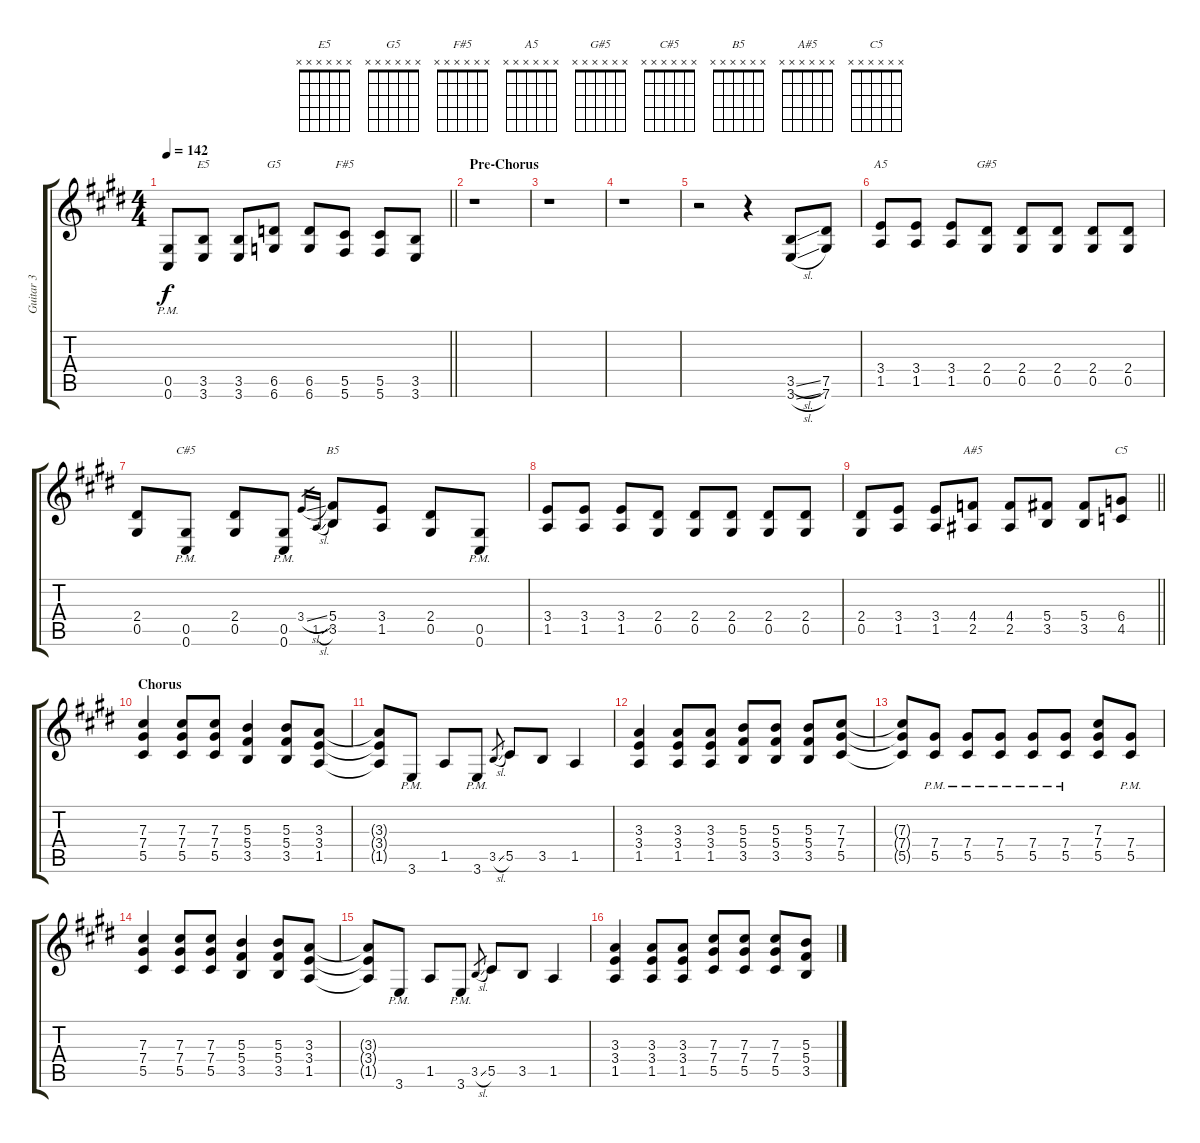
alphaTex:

\track ("Guitar 3" "Guitar 3") {instrument distortionguitar}
\staff {score tabs}
\tuning (Eb4 Bb3 Gb3 Db3 Ab2 Db2) {hide}
\chord ("E5" x x x x x x)
\chord ("G5" x x x x x x)
\chord ("F#5" x x x x x x)
\chord ("A5" x x x x x x)
\chord ("G#5" x x x x x x)
\chord ("C#5" x x x x x x)
\chord ("B5" x x x x x x)
\chord ("A#5" x x x x x x)
\chord ("C5" x x x x x x)
\ts (4 4)
\tempo 142
\clef g2
\barLineRight lightlight
\ks c#minor
(0.5{pm} 0.6{pm}).8{dy f} (3.5 3.6).8{ch "E5"} (3.5 3.6).8 (6.5 6.6).8{ch "G5"} (6.5 6.6).8 (5.5 5.6).8{ch "F#5"} (5.5 5.6).8 (3.5 3.6).8 |
\section ("" "Pre-Chorus")
r.1 |
r.1 |
r.1 |
r.2 r.4 (3.5{sl} 3.6{sl}).8 (7.5 7.6).8 |
(3.4 1.5).8{ch "A5"} (3.4 1.5).8 (3.4 1.5).8 (2.4 0.5).8{ch "G#5"} (2.4 0.5).8 (2.4 0.5).8 (2.4 0.5).8 (2.4 0.5).8 |
(2.4 0.5).8 (0.5{pm} 0.6{pm}).8{ch "C#5"} (2.4 0.5).8 (0.5{pm} 0.6{pm}).8 3.4{sl}.16{gr} 1.5{sl}.16{gr} (5.4 3.5).8{ch "B5"} (3.4 1.5).8 (2.4 0.5).8 (0.5{pm} 0.6{pm}).8 |
(3.4 1.5).8 (3.4 1.5).8 (3.4 1.5).8 (2.4 0.5).8 (2.4 0.5).8 (2.4 0.5).8 (2.4 0.5).8 (2.4 0.5).8 |
\barLineRight lightlight
(2.4 0.5).8 (3.4 1.5).8 (3.4 1.5).8 (4.4 2.5).8{ch "A#5"} (4.4 2.5).8 (5.4 3.5).8 (5.4 3.5).8 (6.4 4.5).8{ch "C5"} |
\section ("" "Chorus")
(7.3 7.4 5.5).4 (7.3 7.4 5.5).8 (7.3 7.4 5.5).8 (5.3 5.4 3.5).4 (5.3 5.4 3.5).8 (3.3 3.4 1.5).8 |
(3.3{t} 3.4{t} 1.5{t}).8 3.6{pm}.8 1.5.8 3.6{pm}.8 3.5{sl}.8{gr} 5.5.8 3.5.8 1.5.4 |
(3.3 3.4 1.5).4 (3.3 3.4 1.5).8 (3.3 3.4 1.5).8 (5.3 5.4 3.5).8 (5.3 5.4 3.5).8 (5.3 5.4 3.5).8 (7.3 7.4 5.5).8 |
(7.3{t} 7.4{t} 5.5{t}).8 (7.4{pm} 5.5{pm}).8 (7.4{pm} 5.5{pm}).8 (7.4{pm} 5.5{pm}).8 (7.4{pm} 5.5{pm}).8 (7.4{pm} 5.5{pm}).8 (7.3 7.4 5.5).8 (7.4{pm} 5.5{pm}).8 |
(7.3 7.4 5.5).4 (7.3 7.4 5.5).8 (7.3 7.4 5.5).8 (5.3 5.4 3.5).4 (5.3 5.4 3.5).8 (3.3 3.4 1.5).8 |
(3.3{t} 3.4{t} 1.5{t}).8 3.6{pm}.8 1.5.8 3.6{pm}.8 3.5{sl}.8{gr} 5.5.8 3.5.8 1.5.4 |
(3.3 3.4 1.5).4 (3.3 3.4 1.5).8 (3.3 3.4 1.5).8 (7.3 7.4 5.5).8 (7.3 7.4 5.5).8 (7.3 7.4 5.5).8 (5.3 5.4 3.5).8
